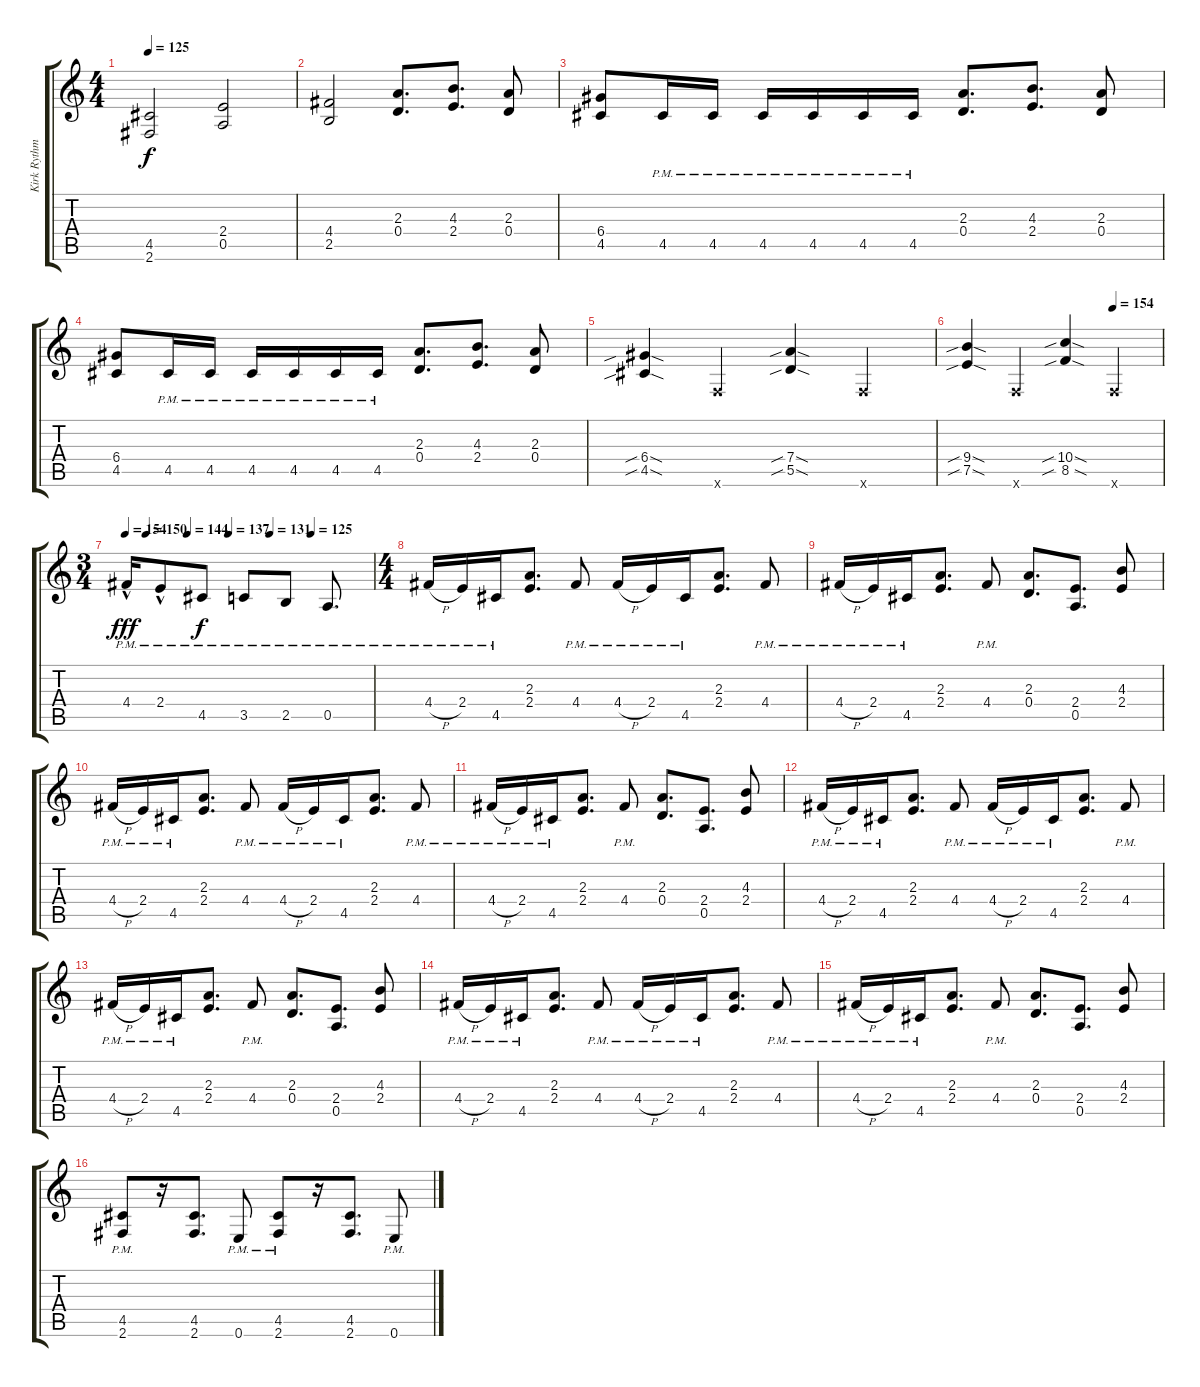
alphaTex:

\track ("Kirk Rythm" "Kirk Rythm") {instrument distortionguitar}
\staff {score tabs}
\tuning (E4 B3 G3 D3 A2 E2) {hide}
\ts (4 4)
\tempo 125
\clef g2
\ks c
(4.5 2.6).2{dy f} (2.4 0.5).2 |
(4.4 2.5).2 (2.3 0.4).8{d} (4.3 2.4).8{d} (2.3 0.4).8 |
(6.4 4.5).8 4.5{pm}.16 4.5{pm}.16 4.5{pm}.16 4.5{pm}.16 4.5{pm}.16 4.5{pm}.16 (2.3 0.4).8{d} (4.3 2.4).8{d} (2.3 0.4).8 |
(6.4 4.5).8 4.5{pm}.16 4.5{pm}.16 4.5{pm}.16 4.5{pm}.16 4.5{pm}.16 4.5{pm}.16 (2.3 0.4).8{d} (4.3 2.4).8{d} (2.3 0.4).8 |
(6.4{sib sod} 4.5{sib sod}).4 1.6{x}.4 (7.4{sib sod} 5.5{sib sod}).4 1.6{x}.4 |
\tempo (154 0.75)
(9.4{sib sod} 7.5{sib sod}).4 1.6{x}.4 (10.4{sib sod} 8.5{sib sod}).4 1.6{x}.4 |
\ts (3 4)
\tempo 154
\tempo (150 0.08333333333333333)
\tempo (144 0.25)
\tempo (137 0.4166666666666667)
\tempo (131 0.5833333333333334)
\tempo (125 0.75)
4.4{hac pm}.16{dy fff} 2.4{hac pm}.8 4.5{pm}.8{dy f} 3.5{pm}.8 2.5{pm}.8 0.5{pm}.8{d} |
\ts (4 4)
4.4{h pm}.16 2.4{pm}.16 4.5{pm}.16 (2.3 2.4).8{d} 4.4{pm}.8 4.4{h pm}.16 2.4{pm}.16 4.5{pm}.16 (2.3 2.4).8{d} 4.4{pm}.8 |
4.4{h pm}.16 2.4{pm}.16 4.5{pm}.16 (2.3 2.4).8{d} 4.4{pm}.8 (2.3 0.4).8{d} (2.4 0.5).8{d} (4.3 2.4).8 |
4.4{h pm}.16 2.4{pm}.16 4.5{pm}.16 (2.3 2.4).8{d} 4.4{pm}.8 4.4{h pm}.16 2.4{pm}.16 4.5{pm}.16 (2.3 2.4).8{d} 4.4{pm}.8 |
4.4{h pm}.16 2.4{pm}.16 4.5{pm}.16 (2.3 2.4).8{d} 4.4{pm}.8 (2.3 0.4).8{d} (2.4 0.5).8{d} (4.3 2.4).8 |
4.4{h pm}.16 2.4{pm}.16 4.5{pm}.16 (2.3 2.4).8{d} 4.4{pm}.8 4.4{h pm}.16 2.4{pm}.16 4.5{pm}.16 (2.3 2.4).8{d} 4.4{pm}.8 |
4.4{h pm}.16 2.4{pm}.16 4.5{pm}.16 (2.3 2.4).8{d} 4.4{pm}.8 (2.3 0.4).8{d} (2.4 0.5).8{d} (4.3 2.4).8 |
4.4{h pm}.16 2.4{pm}.16 4.5{pm}.16 (2.3 2.4).8{d} 4.4{pm}.8 4.4{h pm}.16 2.4{pm}.16 4.5{pm}.16 (2.3 2.4).8{d} 4.4{pm}.8 |
4.4{h pm}.16 2.4{pm}.16 4.5{pm}.16 (2.3 2.4).8{d} 4.4{pm}.8 (2.3 0.4).8{d} (2.4 0.5).8{d} (4.3 2.4).8 |
(4.5{pm} 2.6{pm}).8 r.16 (4.5 2.6).8{d} 0.6{pm}.8 (4.5{pm} 2.6{pm}).8 r.16 (4.5 2.6).8{d} 0.6{pm}.8
